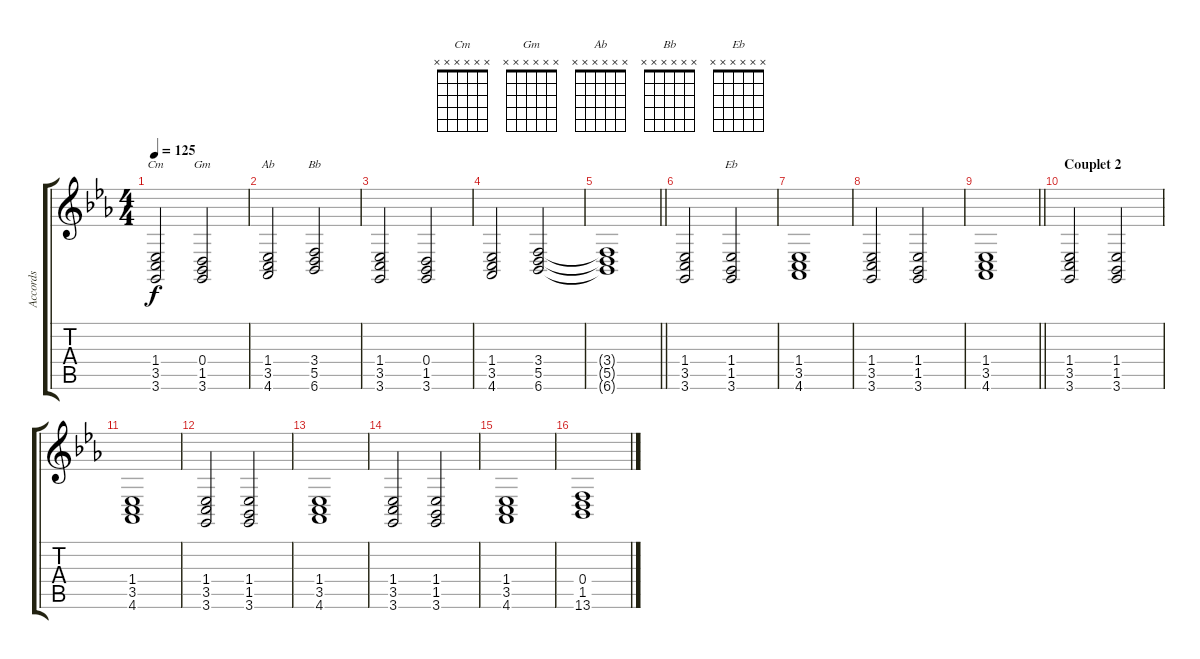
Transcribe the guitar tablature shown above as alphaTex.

\track ("Accords" "Accords") {instrument drawbarorgan}
\staff {score tabs}
\tuning (E4 B3 G3 D3 A2 E2) {hide}
\chord ("Cm" x x x x x x)
\chord ("Gm" x x x x x x)
\chord ("Ab" x x x x x x)
\chord ("Bb" x x x x x x)
\chord ("Eb" x x x x x x)
\ts (4 4)
\tempo 125
\clef g2
\ks eb
(1.4 3.5 3.6).2{ch "Cm" dy f} (0.4 1.5 3.6).2{ch "Gm"} |
(1.4 3.5 4.6).2{ch "Ab"} (3.4 5.5 6.6).2{ch "Bb"} |
(1.4 3.5 3.6).2 (0.4 1.5 3.6).2 |
(1.4 3.5 4.6).2 (3.4 5.5 6.6).2 |
\barLineRight lightlight
(3.4{t} 5.5{t} 6.6{t}).1 |
(1.4 3.5 3.6).2 (1.4 1.5 3.6).2{ch "Eb"} |
(1.4 3.5 4.6).1 |
(1.4 3.5 3.6).2 (1.4 1.5 3.6).2 |
\barLineRight lightlight
(1.4 3.5 4.6).1 |
\section ("" "Couplet 2")
(1.4 3.5 3.6).2 (1.4 1.5 3.6).2 |
(1.4 3.5 4.6).1 |
(1.4 3.5 3.6).2 (1.4 1.5 3.6).2 |
(1.4 3.5 4.6).1 |
(1.4 3.5 3.6).2 (1.4 1.5 3.6).2 |
(1.4 3.5 4.6).1 |
(0.4 1.5 13.6).1
